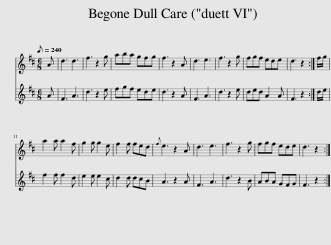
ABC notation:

X:1
%%score 1 2
L:1/8
Q:1/8=240
M:6/8
I:linebreak $
K:D
V:1 treble
V:2 treble
V:1
 A | d3 d3 | f3 z2 g | aba gfg | f3 z2 A | %5
 d3 e3 | f3 z2 g | fgf ede | d3 z2 :| f/g/ |$ %10
 a2 a a2 f | g2 g g2 e | f2 f fed |{f} e3 z2 A | d3 e3 | %15
 f3 z2 g | fgf ede | d3 z2 :| %18
V:2
 A | F3 A3 | d3 z2 e | fgf ede | d3 z2 A | %5
 F3 A3 | d3 z2 e | ded A2 A | F3 z2 :| d/e/ |$ %10
 f2 f f2 d | e2 e e2 c | d2 d dcB | A3 z2 A | F3 A3 | %15
 d3 z2 B | ABA GFG | F3 z2 :| %18
